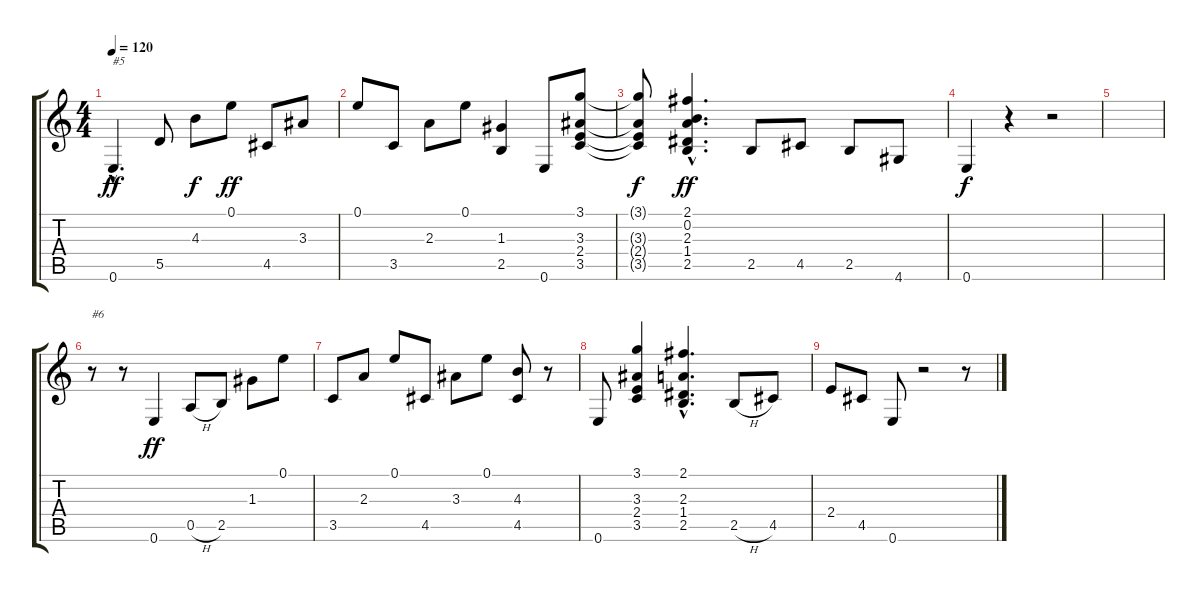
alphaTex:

\track "" {instrument overdrivenguitar}
\staff {score tabs}
\tuning (E4 B3 G3 D3 A2 E2) {hide}
\ts (4 4)
\tempo 120
\clef g2
\ks c
0.6{hac}.4{d txt "#5" dy ff} 5.5.8 4.3.8{dy f} 0.1.8{dy ff} 4.5.8 3.3.8 |
0.1.8 3.5.8 2.3.8 0.1.8 (1.3 2.5).4 0.6.8 (3.1 3.3 2.4 3.5).8 |
(3.1{t} 3.3{t} 2.4{t} 3.5{t}).8{dy f} (2.1{hac} 0.2{hac} 2.3{hac} 1.4{hac} 2.5{hac}).4{d dy ff} 2.5.8 4.5.8 2.5.8 4.6.8 |
0.6.4{dy f} r.4 r.2 |
|
r.8{txt "#6"} r.8 0.6.4{dy ff} 0.5{h}.8 2.5.8 1.3.8 0.1.8 |
3.5.8 2.3.8 0.1.8 4.5.8 3.3.8 0.1.8 (4.3 4.5).8 r.8 |
0.6.8 (3.1 3.3 2.4 3.5).4 (2.1{hac} 2.3{hac} 1.4{hac} 2.5{hac}).4{d} 2.5{h}.8 4.5.8 |
2.4.8 4.5.8 0.6.8 r.2 r.8
